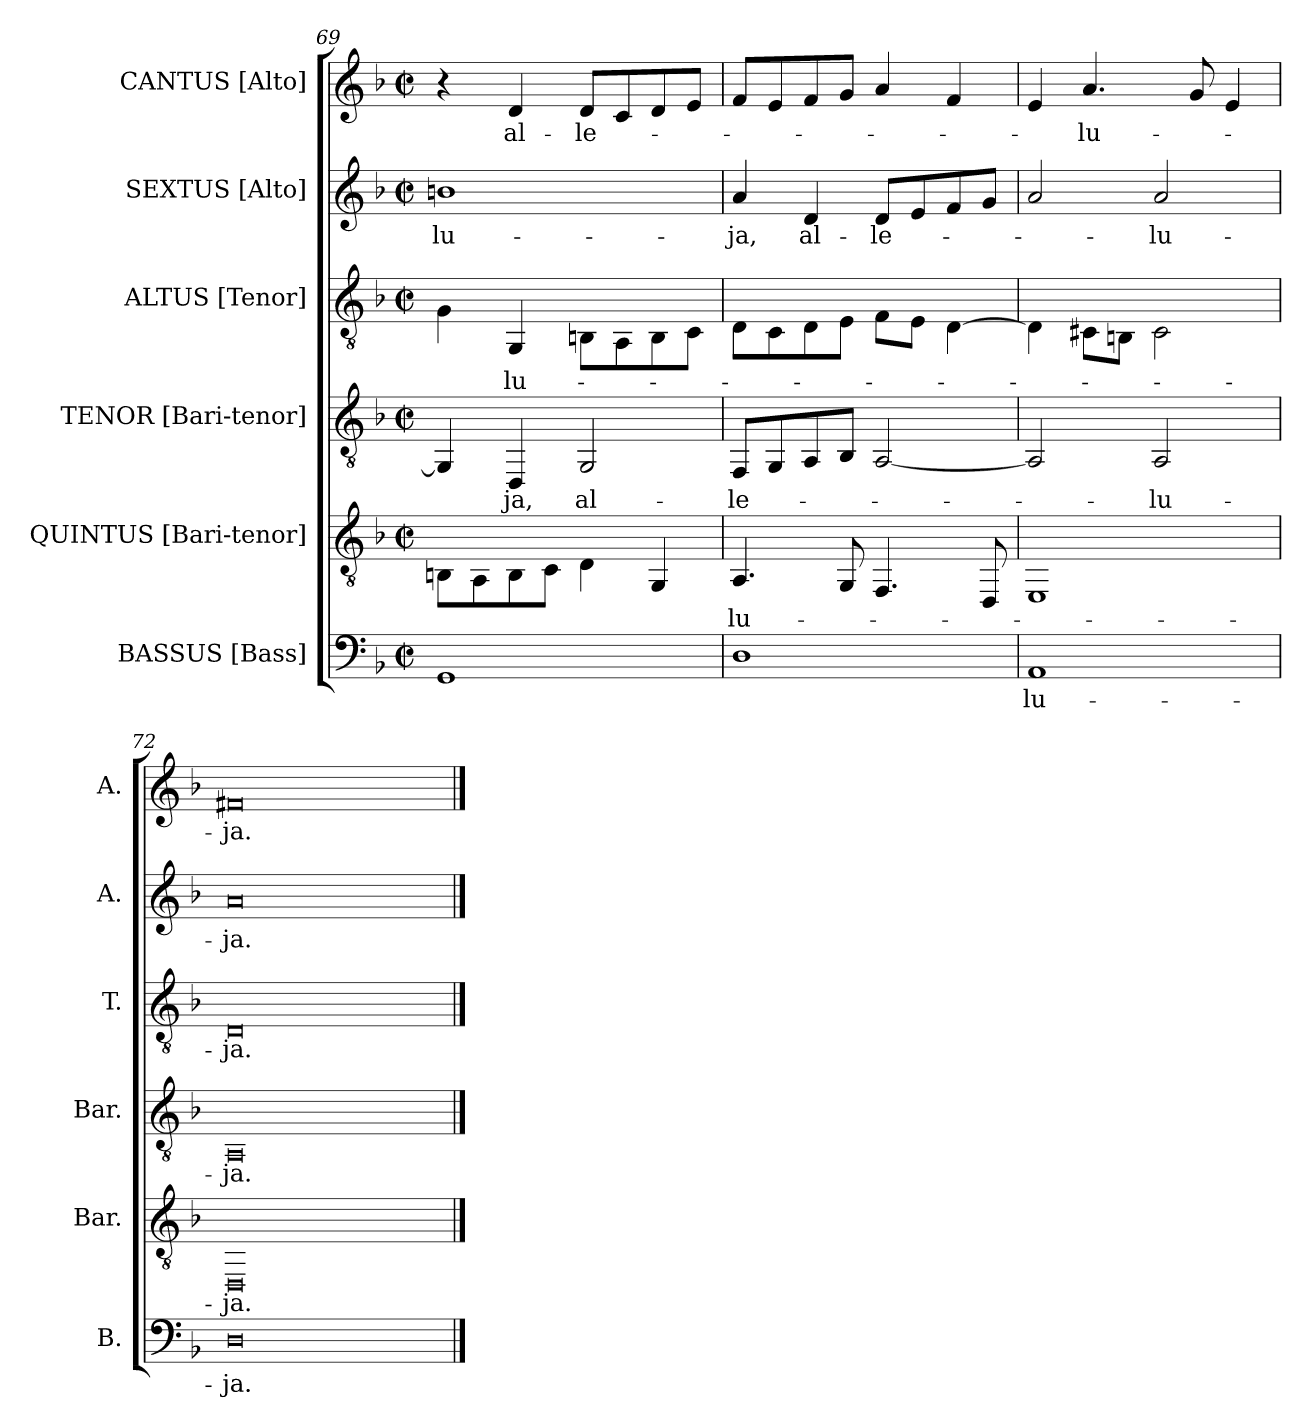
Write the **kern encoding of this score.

**kern	**text	**kern	**text	**kern	**text	**kern	**text	**kern	**text	**kern	**text
*part6	*part6	*part5	*part5	*part4	*part4	*part3	*part3	*part2	*part2	*part1	*part1
*staff6	*staff6	*staff5	*staff5	*staff4	*staff4	*staff3	*staff3	*staff2	*staff2	*staff1	*staff1
*I"BASSUS [Bass]	*	*I"QUINTUS [Bari-tenor]	*	*I"TENOR [Bari-tenor]	*	*I"ALTUS [Tenor]	*	*I"SEXTUS [Alto]	*	*I"CANTUS [Alto]	*
*I'B.	*	*I'Bar.	*	*I'Bar.	*	*I'T.	*	*I'A.	*	*I'A.	*
!!LO:PB:g=z
*clefF4	*	*clefGv2	*	*clefGv2	*	*clefGv2	*	*clefG2	*	*clefG2	*
*k[b-]	*	*k[b-]	*	*k[b-]	*	*k[b-]	*	*k[b-]	*	*k[b-]	*
*d:	*	*d:	*	*d:	*	*d:	*	*d:	*	*d:	*
*M2/2	*	*M2/2	*	*M2/2	*	*M2/2	*	*M2/2	*	*M2/2	*
*met(c|)	*	*met(c|)	*	*met(c|)	*	*met(c|)	*	*met(c|)	*	*met(c|)	*
=69	=69	=69	=69	=69	=69	=69	=69	=69	=69	=69	=69
!	!	!	!	!	!	!	!	!	!LO:LY:b:color=#000000	!	!
1GGi	.	8BBni\L	.	4GGi/]	.	4Gi\	.	1bni	-lu-	4r	.
.	.	8AAi\	.	.	.	.	.	.	.	.	.
!	!	!	!	!	!LO:LY:b:color=#000000	!	!	!	!	!	!
!	!	!	!	!	!	!	!LO:LY:b:color=#000000	!	!	!	!
!	!	!	!	!	!	!	!	!	!	!	!LO:LY:b:color=#000000
.	.	8BBi\	.	4DDi/	-ja,	4GGi/	-lu-	.	.	4di/	al-
.	.	8Ci\J	.	.	.	.	.	.	.	.	.
!	!	!	!	!	!LO:LY:b:color=#000000	!	!	!	!	!	!
!	!	!	!	!	!	!	!	!	!	!	!LO:LY:b:color=#000000
.	.	4Di\	.	2GGi/	al-	8BBni\L	.	.	.	8di/L	-le-
.	.	.	.	.	.	8AAi\	.	.	.	8ci/	.
.	.	4GGi/	.	.	.	8BBi\	.	.	.	8di/	.
.	.	.	.	.	.	8Ci\J	.	.	.	8ei/J	.
=70	=70	=70	=70	=70	=70	=70	=70	=70	=70	=70	=70
!	!	!	!LO:LY:b:color=#000000	!	!	!	!	!	!	!	!
!	!	!	!	!	!LO:LY:b:color=#000000	!	!	!	!	!	!
!	!	!	!	!	!	!	!	!	!LO:LY:b:color=#000000	!	!
1Di	.	4.AAi/	-lu-	8FFi/L	-le-	8Di\L	.	4ai/	-ja,	8fi/L	.
.	.	.	.	8GGi/	.	8Ci\	.	.	.	8ei/	.
!	!	!	!	!	!	!	!	!	!LO:LY:b:color=#000000	!	!
.	.	.	.	8AAi/	.	8Di\	.	4di/	al-	8fi/	.
.	.	8GGi/	.	8BB-i/J	.	8Ei\J	.	.	.	8gi/J	.
!	!	!	!	!	!	!	!	!	!LO:LY:b:color=#000000	!	!
.	.	4.FFi/	.	[2AAi/	.	8Fi\L	.	8di/L	-le-	4ai/	.
.	.	.	.	.	.	8Ei\J	.	8ei/	.	.	.
.	.	.	.	.	.	[4Di\	.	8fi/	.	4fi/	.
.	.	8DDi/	.	.	.	.	.	8gi/J	.	.	.
=71	=71	=71	=71	=71	=71	=71	=71	=71	=71	=71	=71
!	!LO:LY:b:color=#000000	!	!	!	!	!	!	!	!	!	!
1AAi	-lu-	1EEi	.	2AAi/]	.	4Di\]	.	2ai/	.	4ei/	.
!	!	!	!	!	!	!	!	!	!	!	!LO:LY:b:color=#000000
.	.	.	.	.	.	8C#Xi\L	.	.	.	4.ai/	-lu-
.	.	.	.	.	.	8BBni\J	.	.	.	.	.
!	!	!	!	!	!LO:LY:b:color=#000000	!	!	!	!	!	!
!	!	!	!	!	!	!	!	!	!LO:LY:b:color=#000000	!	!
.	.	.	.	2AAi/	-lu-	2C#i\	.	2ai/	-lu-	.	.
.	.	.	.	.	.	.	.	.	.	8gi/	.
.	.	.	.	.	.	.	.	.	.	4ei/	.
=72	=72	=72	=72	=72	=72	=72	=72	=72	=72	=72	=72
!	!LO:LY:b:color=#000000	!	!	!	!	!	!	!	!	!	!
!	!	!	!LO:LY:b:color=#000000	!	!	!	!	!	!	!	!
!	!	!	!	!	!LO:LY:b:color=#000000	!	!	!	!	!	!
!	!	!	!	!	!	!	!LO:LY:b:color=#000000	!	!	!	!
!	!	!	!	!	!	!	!	!	!LO:LY:b:color=#000000	!	!
!	!	!	!	!	!	!	!	!	!	!	!LO:LY:b:color=#000000
0Di	-ja.	0DDi	-ja.	0AAi	-ja.	0Di	-ja.	0ai	-ja.	0f#Xi	-ja.
==	==	==	==	==	==	==	==	==	==	==	==
*-	*-	*-	*-	*-	*-	*-	*-	*-	*-	*-	*-
